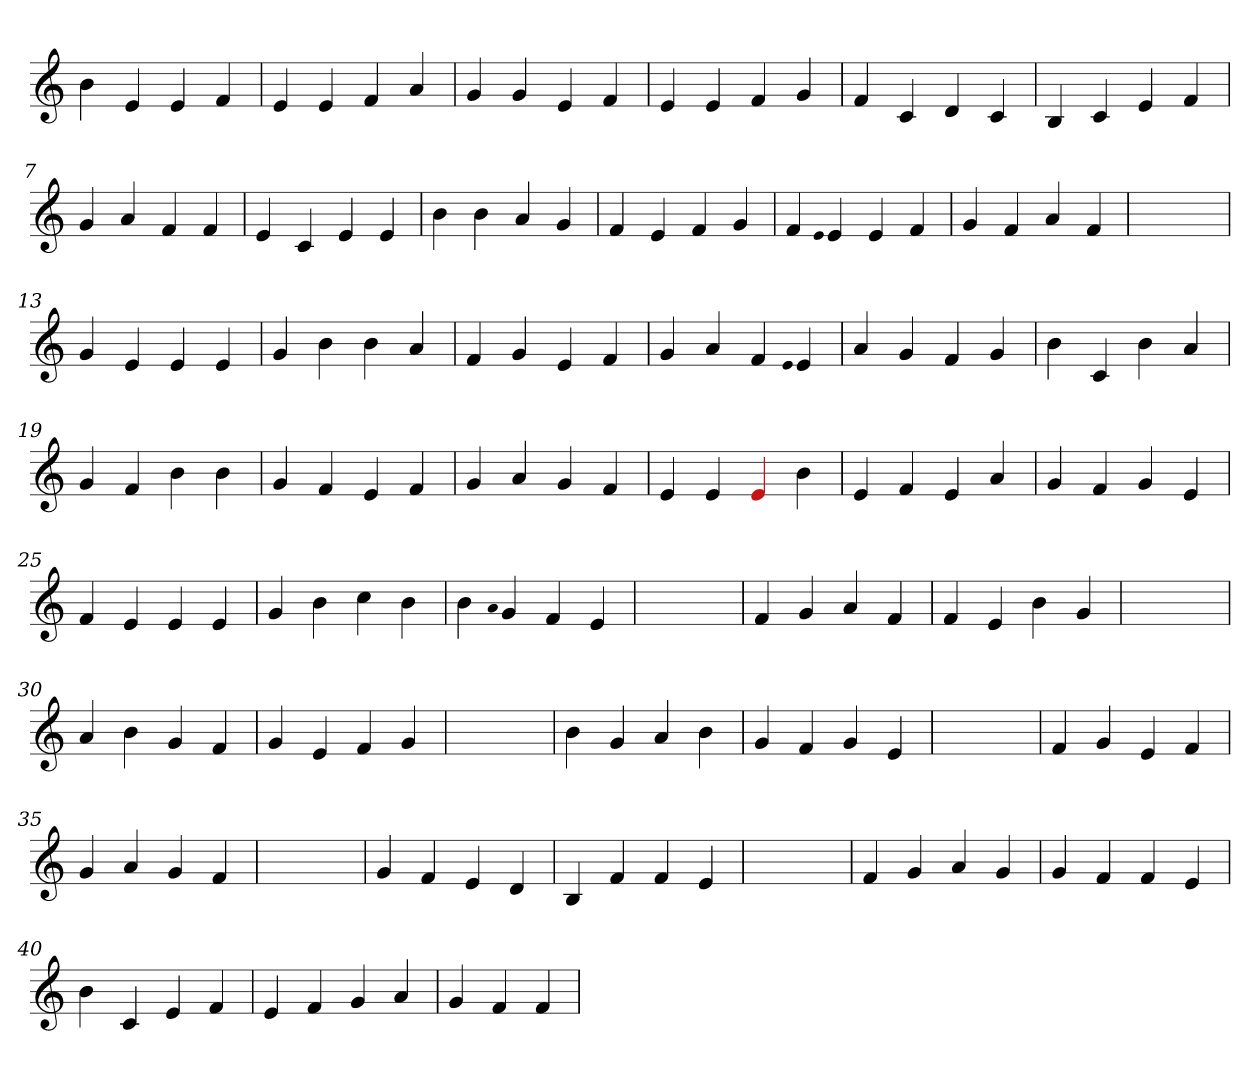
**kern
*part1
*staff1
*clefG2
=1
4b
4e
4e
4f
=2
4e
4e
4f
4a
=3
4g
4g
4e
4f
=4
4e
4e
4f
4g
=5
4f
4c
4d
4c
=6
4B
4c
4e
4f
=7
4g
4a
4f
4f
=8
4e
4c
4e
4e
=9
4b
4b
4a
4g
=10
4f
4e
4f
4g
=11
4f
qqe
4e
4e
4f
=12
4g
4f
4a
4f
=13
1ryy
=13
4g
4e
4e
4e
=14
4g
4b
4b
4a
=15
4f
4g
4e
4f
=16
4g
4a
4f
qqe
4e
=17
4a
4g
4f
4g
=18
4b
4c
4b
4a
=19
4g
4f
4b
4b
=20
4g
4f
4e
4f
=21
4g
4a
4g
4f
=22
4e
4e
4Re
4b
=23
4e
4f
4e
4a
=24
4g
4f
4g
4e
=25
4f
4e
4e
4e
=26
4g
4b
4cc
4b
=27
4b
qqa
4g
4f
4e
=28
1ryy
=28
4f
4g
4a
4f
=29
4f
4e
4b
4g
=30
1ryy
=30
4a
4b
4g
4f
=31
4g
4e
4f
4g
=32
1ryy
=32
4b
4g
4a
4b
=33
4g
4f
4g
4e
=34
1ryy
=34
4f
4g
4e
4f
=35
4g
4a
4g
4f
=36
1ryy
=36
4g
4f
4e
4d
=37
4B
4f
4f
4e
=38
1ryy
=38
4f
4g
4a
4g
=39
4g
4f
4f
4e
=40
4b
4c
4e
4f
=41
4e
4f
4g
4a
=42
4g
4f
4f
=
*-
